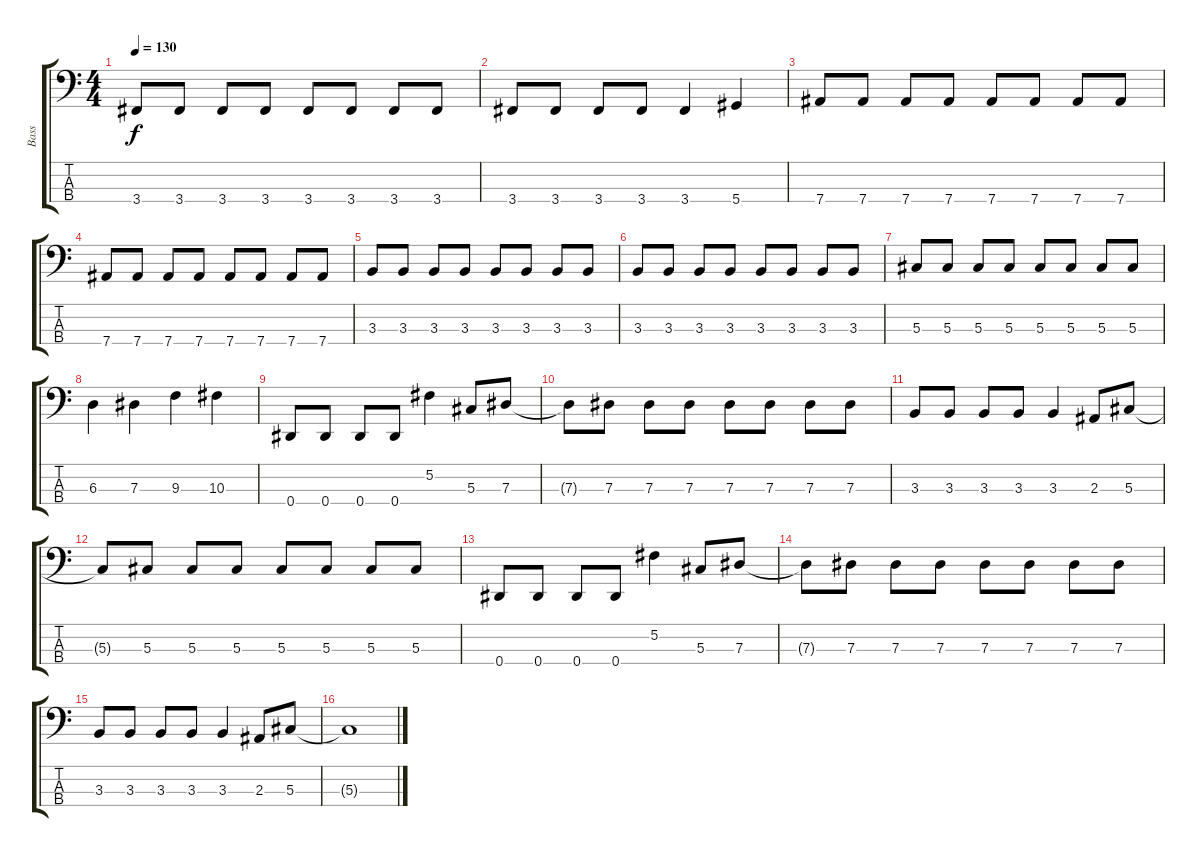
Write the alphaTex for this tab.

\track ("Bass" "Bass") {instrument electricbassfinger}
\staff {score tabs}
\tuning (Gb2 Db2 Ab1 Eb1) {hide}
\ts (4 4)
\tempo 130
\clef f4
\ks c
3.4.8{dy f} 3.4.8 3.4.8 3.4.8 3.4.8 3.4.8 3.4.8 3.4.8 |
3.4.8 3.4.8 3.4.8 3.4.8 3.4.4 5.4.4 |
7.4.8 7.4.8 7.4.8 7.4.8 7.4.8 7.4.8 7.4.8 7.4.8 |
7.4.8 7.4.8 7.4.8 7.4.8 7.4.8 7.4.8 7.4.8 7.4.8 |
3.3.8 3.3.8 3.3.8 3.3.8 3.3.8 3.3.8 3.3.8 3.3.8 |
3.3.8 3.3.8 3.3.8 3.3.8 3.3.8 3.3.8 3.3.8 3.3.8 |
5.3.8 5.3.8 5.3.8 5.3.8 5.3.8 5.3.8 5.3.8 5.3.8 |
6.3.4 7.3.4 9.3.4 10.3.4 |
0.4.8 0.4.8 0.4.8 0.4.8 5.2.4 5.3.8 7.3.8 |
7.3{t}.8 7.3.8 7.3.8 7.3.8 7.3.8 7.3.8 7.3.8 7.3.8 |
3.3.8 3.3.8 3.3.8 3.3.8 3.3.4 2.3.8 5.3.8 |
5.3{t}.8 5.3.8 5.3.8 5.3.8 5.3.8 5.3.8 5.3.8 5.3.8 |
0.4.8 0.4.8 0.4.8 0.4.8 5.2.4 5.3.8 7.3.8 |
7.3{t}.8 7.3.8 7.3.8 7.3.8 7.3.8 7.3.8 7.3.8 7.3.8 |
3.3.8 3.3.8 3.3.8 3.3.8 3.3.4 2.3.8 5.3.8 |
5.3{t}.1
